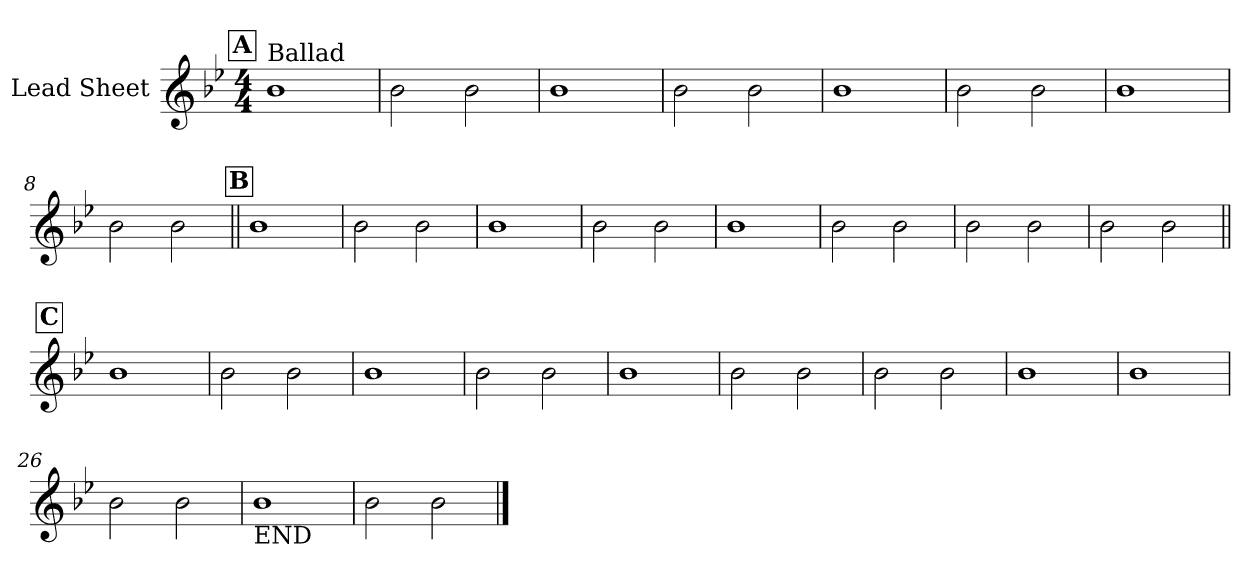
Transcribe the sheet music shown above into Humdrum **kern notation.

**kern
*part1
*staff1
*I"Lead Sheet
*clefG2
*k[b-e-]
*B-:
*M4/4
!!LO:REH:place=s1:a:fs=14:t=A
=1
!LO:TX:a:t=Ballad
1b-
=2
2b-\
2b-\
=3
1b-
=4
2b-\
2b-\
!!LO:LB:g=z
=5
1b-
=6
2b-\
2b-\
=7
1b-
=8
2b-\
2b-\
!!LO:LB:g=z
!!LO:REH:place=s1:a:fs=14:t=B
=9||
1b-
=10
2b-\
2b-\
=11
1b-
=12
2b-\
2b-\
!!LO:LB:g=z
=13
1b-
=14
2b-\
2b-\
=15
2b-\
2b-\
=16
2b-\
2b-\
!!LO:LB:g=z
!!LO:REH:place=s1:a:fs=14:t=C
=17||
1b-
=18
2b-\
2b-\
=19
1b-
=20
2b-\
2b-\
!!LO:LB:g=z
=21
1b-
=22
2b-\
2b-\
=23
2b-\
2b-\
=24
1b-
!!LO:LB:g=z
=25
1b-
=26
2b-\
2b-\
=27
!LO:TX:b:t=END
1b-
=28
2b-\
2b-\
==
*-
